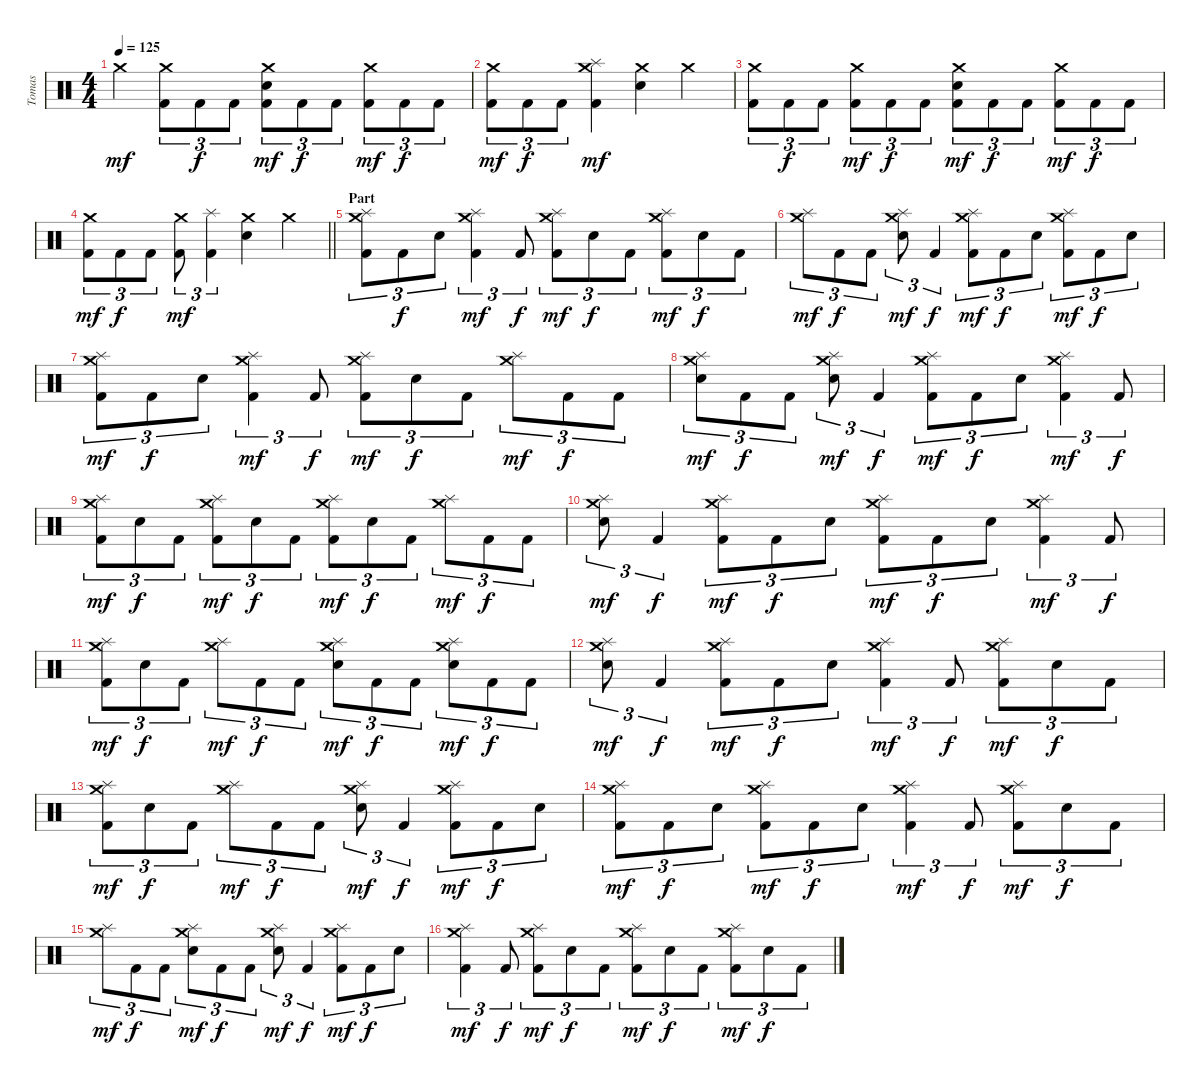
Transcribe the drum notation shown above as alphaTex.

\track ("Tomas" "Tomas") {instrument percussion}
\staff {score}
\articulation defaults
\ts (4 4)
\tempo 125
\clef neutral
\ks c "Crash medium (hit)".4{dy mf}
("Crash medium (hit)" "Kick (hit) 2").8{tu (3 2)} "Kick (hit) 2".8{tu (3 2) dy f} "Kick (hit) 2".8{tu (3 2)} ("Crash medium (hit)" "Electric Snare (hit)" "Kick (hit) 2").8{tu (3 2) dy mf} "Kick (hit) 2".8{tu (3 2) dy f} "Kick (hit) 2".8{tu (3 2)} ("Crash medium (hit)" "Kick (hit) 2").8{tu (3 2) dy mf} "Kick (hit) 2".8{tu (3 2) dy f} "Kick (hit) 2".8{tu (3 2)} |
("Crash medium (hit)" "Kick (hit) 2").8{tu (3 2) dy mf} "Kick (hit) 2".8{tu (3 2) dy f} "Kick (hit) 2".8{tu (3 2)} ("Crash medium (hit)" "Splash (hit)" "Kick (hit) 2").4{dy mf} ("Crash medium (hit)" "Electric Snare (hit)").4 "Crash medium (hit)".4 |
("Crash medium (hit)" "Kick (hit) 2").8{tu (3 2)} "Kick (hit) 2".8{tu (3 2) dy f} "Kick (hit) 2".8{tu (3 2)} ("Crash medium (hit)" "Kick (hit) 2").8{tu (3 2) dy mf} "Kick (hit) 2".8{tu (3 2) dy f} "Kick (hit) 2".8{tu (3 2)} ("Crash medium (hit)" "Electric Snare (hit)" "Kick (hit) 2").8{tu (3 2) dy mf} "Kick (hit) 2".8{tu (3 2) dy f} "Kick (hit) 2".8{tu (3 2)} ("Crash medium (hit)" "Kick (hit) 2").8{tu (3 2) dy mf} "Kick (hit) 2".8{tu (3 2) dy f} "Kick (hit) 2".8{tu (3 2)} |
\barLineRight lightlight
("Crash medium (hit)" "Kick (hit) 2").8{tu (3 2) dy mf} "Kick (hit) 2".8{tu (3 2) dy f} "Kick (hit) 2".8{tu (3 2)} ("Crash medium (hit)" "Kick (hit) 2").8{tu (3 2) dy mf} ("Splash (hit)" "Kick (hit) 2").4{tu (3 2)} ("Crash medium (hit)" "Electric Snare (hit)").4 "Crash medium (hit)".4 |
\section ("" "Part")
("Crash medium (hit)" "Splash (hit)" "Kick (hit) 2").8{tu (3 2)} "Kick (hit) 2".8{tu (3 2) dy f} "Electric Snare (hit)".8{tu (3 2)} ("Crash medium (hit)" "Splash (hit)" "Kick (hit) 2").4{tu (3 2) dy mf} "Kick (hit) 2".8{tu (3 2) dy f} ("Crash medium (hit)" "Splash (hit)" "Kick (hit) 2").8{tu (3 2) dy mf} "Electric Snare (hit)".8{tu (3 2) dy f} "Kick (hit) 2".8{tu (3 2)} ("Crash medium (hit)" "Splash (hit)" "Kick (hit) 2").8{tu (3 2) dy mf} "Electric Snare (hit)".8{tu (3 2) dy f} "Kick (hit) 2".8{tu (3 2)} |
("Crash medium (hit)" "Splash (hit)").8{tu (3 2) dy mf} "Kick (hit) 2".8{tu (3 2) dy f} "Kick (hit) 2".8{tu (3 2)} ("Crash medium (hit)" "Splash (hit)" "Electric Snare (hit)").8{tu (3 2) dy mf} "Kick (hit) 2".4{tu (3 2) dy f} ("Crash medium (hit)" "Splash (hit)" "Kick (hit) 2").8{tu (3 2) dy mf} "Kick (hit) 2".8{tu (3 2) dy f} "Electric Snare (hit)".8{tu (3 2)} ("Crash medium (hit)" "Splash (hit)" "Kick (hit) 2").8{tu (3 2) dy mf} "Kick (hit) 2".8{tu (3 2) dy f} "Electric Snare (hit)".8{tu (3 2)} |
("Crash medium (hit)" "Splash (hit)" "Kick (hit) 2").8{tu (3 2) dy mf} "Kick (hit) 2".8{tu (3 2) dy f} "Electric Snare (hit)".8{tu (3 2)} ("Crash medium (hit)" "Splash (hit)" "Kick (hit) 2").4{tu (3 2) dy mf} "Kick (hit) 2".8{tu (3 2) dy f} ("Crash medium (hit)" "Splash (hit)" "Kick (hit) 2").8{tu (3 2) dy mf} "Electric Snare (hit)".8{tu (3 2) dy f} "Kick (hit) 2".8{tu (3 2)} ("Crash medium (hit)" "Splash (hit)").8{tu (3 2) dy mf} "Kick (hit) 2".8{tu (3 2) dy f} "Kick (hit) 2".8{tu (3 2)} |
("Crash medium (hit)" "Splash (hit)" "Electric Snare (hit)").8{tu (3 2) dy mf} "Kick (hit) 2".8{tu (3 2) dy f} "Kick (hit) 2".8{tu (3 2)} ("Crash medium (hit)" "Splash (hit)" "Electric Snare (hit)").8{tu (3 2) dy mf} "Kick (hit) 2".4{tu (3 2) dy f} ("Crash medium (hit)" "Splash (hit)" "Kick (hit) 2").8{tu (3 2) dy mf} "Kick (hit) 2".8{tu (3 2) dy f} "Electric Snare (hit)".8{tu (3 2)} ("Crash medium (hit)" "Splash (hit)" "Kick (hit) 2").4{tu (3 2) dy mf} "Kick (hit) 2".8{tu (3 2) dy f} |
("Crash medium (hit)" "Splash (hit)" "Kick (hit) 2").8{tu (3 2) dy mf} "Electric Snare (hit)".8{tu (3 2) dy f} "Kick (hit) 2".8{tu (3 2)} ("Crash medium (hit)" "Splash (hit)" "Kick (hit) 2").8{tu (3 2) dy mf} "Electric Snare (hit)".8{tu (3 2) dy f} "Kick (hit) 2".8{tu (3 2)} ("Crash medium (hit)" "Splash (hit)" "Kick (hit) 2").8{tu (3 2) dy mf} "Electric Snare (hit)".8{tu (3 2) dy f} "Kick (hit) 2".8{tu (3 2)} ("Crash medium (hit)" "Splash (hit)").8{tu (3 2) dy mf} "Kick (hit) 2".8{tu (3 2) dy f} "Kick (hit) 2".8{tu (3 2)} |
("Crash medium (hit)" "Splash (hit)" "Electric Snare (hit)").8{tu (3 2) dy mf} "Kick (hit) 2".4{tu (3 2) dy f} ("Crash medium (hit)" "Splash (hit)" "Kick (hit) 2").8{tu (3 2) dy mf} "Kick (hit) 2".8{tu (3 2) dy f} "Electric Snare (hit)".8{tu (3 2)} ("Crash medium (hit)" "Splash (hit)" "Kick (hit) 2").8{tu (3 2) dy mf} "Kick (hit) 2".8{tu (3 2) dy f} "Electric Snare (hit)".8{tu (3 2)} ("Crash medium (hit)" "Splash (hit)" "Kick (hit) 2").4{tu (3 2) dy mf} "Kick (hit) 2".8{tu (3 2) dy f} |
("Crash medium (hit)" "Splash (hit)" "Kick (hit) 2").8{tu (3 2) dy mf} "Electric Snare (hit)".8{tu (3 2) dy f} "Kick (hit) 2".8{tu (3 2)} ("Crash medium (hit)" "Splash (hit)").8{tu (3 2) dy mf} "Kick (hit) 2".8{tu (3 2) dy f} "Kick (hit) 2".8{tu (3 2)} ("Crash medium (hit)" "Splash (hit)" "Electric Snare (hit)").8{tu (3 2) dy mf} "Kick (hit) 2".8{tu (3 2) dy f} "Kick (hit) 2".8{tu (3 2)} ("Crash medium (hit)" "Splash (hit)" "Electric Snare (hit)").8{tu (3 2) dy mf} "Kick (hit) 2".8{tu (3 2) dy f} "Kick (hit) 2".8{tu (3 2)} |
("Crash medium (hit)" "Splash (hit)" "Electric Snare (hit)").8{tu (3 2) dy mf} "Kick (hit) 2".4{tu (3 2) dy f} ("Crash medium (hit)" "Splash (hit)" "Kick (hit) 2").8{tu (3 2) dy mf} "Kick (hit) 2".8{tu (3 2) dy f} "Electric Snare (hit)".8{tu (3 2)} ("Crash medium (hit)" "Splash (hit)" "Kick (hit) 2").4{tu (3 2) dy mf} "Kick (hit) 2".8{tu (3 2) dy f} ("Crash medium (hit)" "Splash (hit)" "Kick (hit) 2").8{tu (3 2) dy mf} "Electric Snare (hit)".8{tu (3 2) dy f} "Kick (hit) 2".8{tu (3 2)} |
("Crash medium (hit)" "Splash (hit)" "Kick (hit) 2").8{tu (3 2) dy mf} "Electric Snare (hit)".8{tu (3 2) dy f} "Kick (hit) 2".8{tu (3 2)} ("Crash medium (hit)" "Splash (hit)").8{tu (3 2) dy mf} "Kick (hit) 2".8{tu (3 2) dy f} "Kick (hit) 2".8{tu (3 2)} ("Crash medium (hit)" "Splash (hit)" "Electric Snare (hit)").8{tu (3 2) dy mf} "Kick (hit) 2".4{tu (3 2) dy f} ("Crash medium (hit)" "Splash (hit)" "Kick (hit) 2").8{tu (3 2) dy mf} "Kick (hit) 2".8{tu (3 2) dy f} "Electric Snare (hit)".8{tu (3 2)} |
("Crash medium (hit)" "Splash (hit)" "Kick (hit) 2").8{tu (3 2) dy mf} "Kick (hit) 2".8{tu (3 2) dy f} "Electric Snare (hit)".8{tu (3 2)} ("Crash medium (hit)" "Splash (hit)" "Kick (hit) 2").8{tu (3 2) dy mf} "Kick (hit) 2".8{tu (3 2) dy f} "Electric Snare (hit)".8{tu (3 2)} ("Crash medium (hit)" "Splash (hit)" "Kick (hit) 2").4{tu (3 2) dy mf} "Kick (hit) 2".8{tu (3 2) dy f} ("Crash medium (hit)" "Splash (hit)" "Kick (hit) 2").8{tu (3 2) dy mf} "Electric Snare (hit)".8{tu (3 2) dy f} "Kick (hit) 2".8{tu (3 2)} |
("Crash medium (hit)" "Splash (hit)").8{tu (3 2) dy mf} "Kick (hit) 2".8{tu (3 2) dy f} "Kick (hit) 2".8{tu (3 2)} ("Crash medium (hit)" "Splash (hit)" "Electric Snare (hit)").8{tu (3 2) dy mf} "Kick (hit) 2".8{tu (3 2) dy f} "Kick (hit) 2".8{tu (3 2)} ("Crash medium (hit)" "Splash (hit)" "Electric Snare (hit)").8{tu (3 2) dy mf} "Kick (hit) 2".4{tu (3 2) dy f} ("Crash medium (hit)" "Splash (hit)" "Kick (hit) 2").8{tu (3 2) dy mf} "Kick (hit) 2".8{tu (3 2) dy f} "Electric Snare (hit)".8{tu (3 2)} |
("Crash medium (hit)" "Splash (hit)" "Kick (hit) 2").4{tu (3 2) dy mf} "Kick (hit) 2".8{tu (3 2) dy f} ("Crash medium (hit)" "Splash (hit)" "Kick (hit) 2").8{tu (3 2) dy mf} "Electric Snare (hit)".8{tu (3 2) dy f} "Kick (hit) 2".8{tu (3 2)} ("Crash medium (hit)" "Splash (hit)" "Kick (hit) 2").8{tu (3 2) dy mf} "Electric Snare (hit)".8{tu (3 2) dy f} "Kick (hit) 2".8{tu (3 2)} ("Crash medium (hit)" "Splash (hit)" "Kick (hit) 2").8{tu (3 2) dy mf} "Electric Snare (hit)".8{tu (3 2) dy f} "Kick (hit) 2".8{tu (3 2)}
